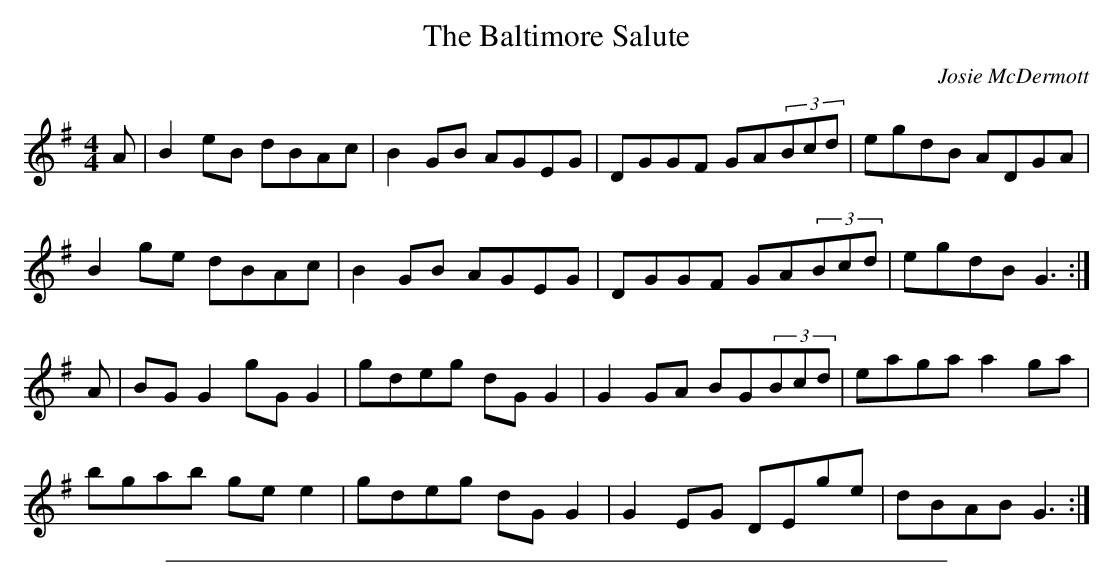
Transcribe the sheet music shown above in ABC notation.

X:1
T: The Baltimore Salute
C:Josie McDermott
M:4/4
K:G
A|B2eB dBAc|B2GB AGEG|DGGF GA(3Bcd|egdB ADGA|
B2ge dBAc|B2GB AGEG|DGGF GA(3Bcd|egdB G3:|
A|BGG2 gGG2|gdeg dGG2|G2GA BG(3Bcd|eaga a2ga|
bgab gee2|gdeg dGG2|G2EG DEge|dBAB G3:|
